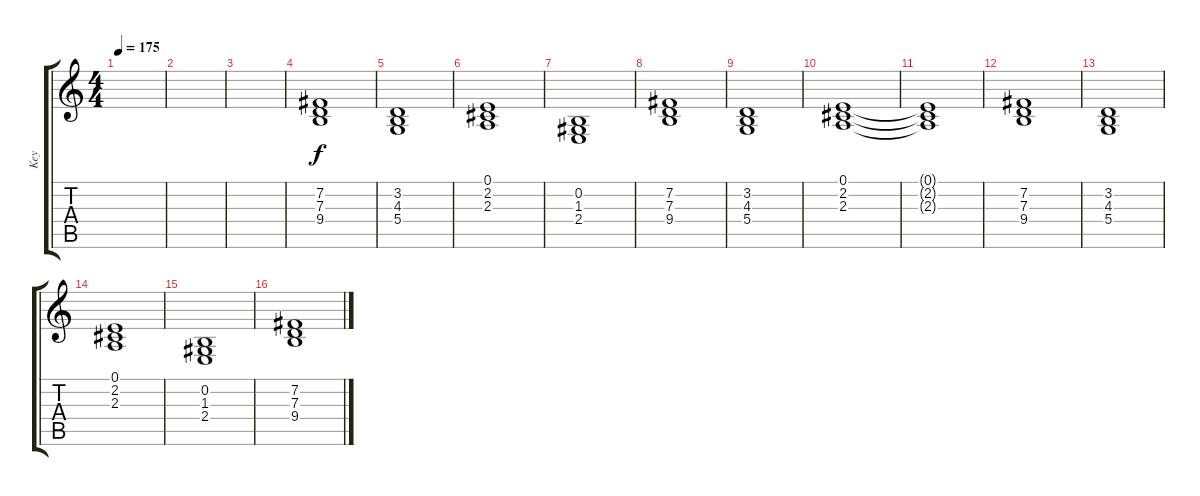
\track ("Key" "Key") {instrument stringensemble1}
\staff {score tabs}
\tuning (E4 B3 G3 D3 A2 D2) {hide}
\ts (4 4)
\tempo 175
\clef g2
\ks c
|
|
|
(7.2 7.3 9.4).1 |
(3.2 4.3 5.4).1 |
(0.1 2.2 2.3).1 |
(0.2 1.3 2.4).1 |
(7.2 7.3 9.4).1 |
(3.2 4.3 5.4).1 |
(0.1 2.2 2.3).1 |
(0.1{t} 2.2{t} 2.3{t}).1 |
(7.2 7.3 9.4).1 |
(3.2 4.3 5.4).1 |
(0.1 2.2 2.3).1 |
(0.2 1.3 2.4).1 |
(7.2 7.3 9.4).1
